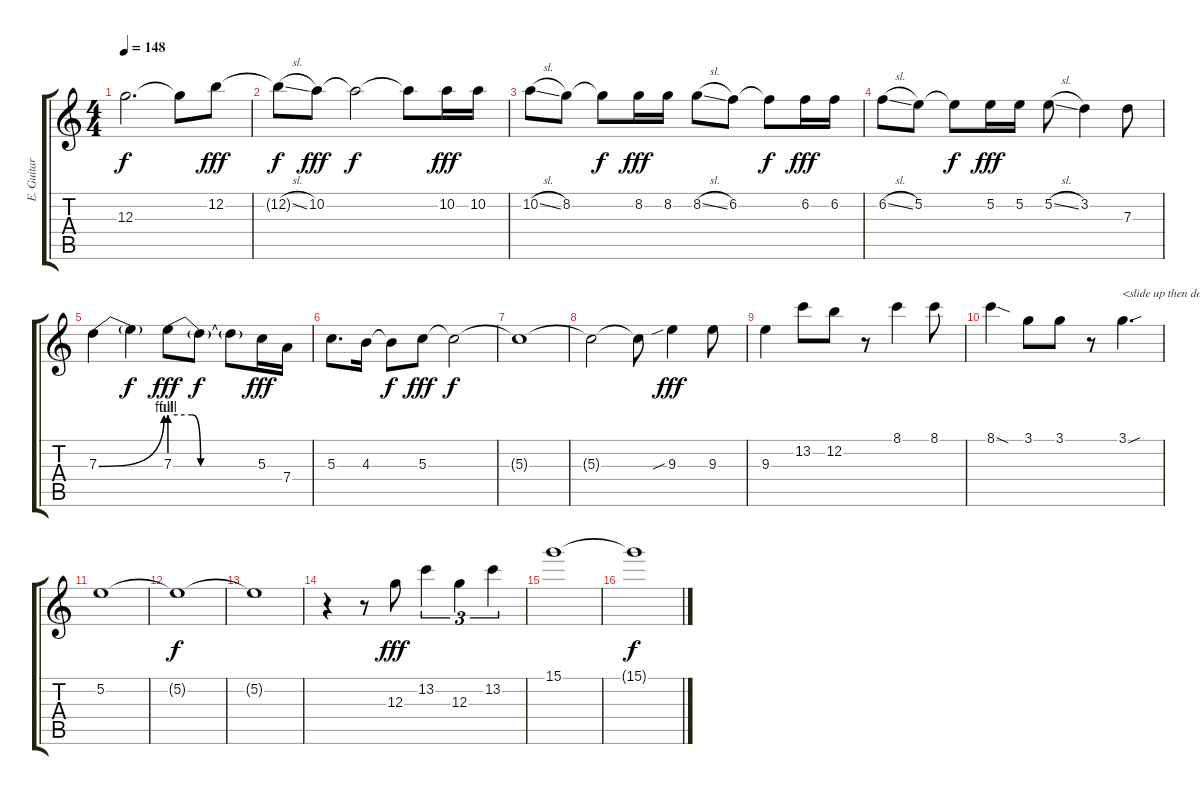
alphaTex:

\track ("E. Guitar III" "E. Guitar ") {instrument overdrivenguitar}
\staff {score tabs}
\tuning (E4 B3 G3 D3 A2 E2) {hide}
\ts (4 4)
\tempo 148
\clef g2
\ks c
12.3{t}.2{d dy f} 12.3{t}.8 12.2.8{dy fff} |
12.2{sl t}.8{dy f} 10.2.8{dy fff} 10.2{t}.2{dy f} 10.2{t}.8 10.2.16{dy fff} 10.2.16 |
10.2{sl}.8 8.2.8 8.2{t}.8{dy f} 8.2.16{dy fff} 8.2.16 8.2{sl}.8 6.2.8 6.2{t}.8{dy f} 6.2.16{dy fff} 6.2.16 |
6.2{sl}.8 5.2.8 5.2{t}.8{dy f} 5.2.16{dy fff} 5.2.16 5.2{sl}.8 3.2.4 7.3.8 |
7.3{be (bend 0 0 60 4)}.4 7.3{t}.4{dy f} 7.3{be (custom 0 4 15 4 21 0 30 0 60 0)}.8{dy fff} 7.3{t}.8{dy f} 7.3{t}.8 5.3.16{dy fff} 7.4.16 |
5.3.8{d} 4.3.16 4.3{t}.8{dy f} 5.3.8{dy fff} 5.3{t}.2{dy f} |
5.3{t}.1 |
5.3{t}.2 5.3{t}.8 9.3{sib}.4{dy fff} 9.3.8 |
9.3.4 13.2.8 12.2.8 r.8 8.1.4 8.1.8 |
8.1{sod}.4 3.1.8 3.1.8 r.8 3.1{sou}.4{d txt "<slide up then down>"} |
5.2.1 |
5.2{t}.1{dy f} |
5.2{t}.1 |
r.4 r.8 12.3.8{dy fff} 13.2.4{tu (3 2)} 12.3.4{tu (3 2)} 13.2.4{tu (3 2)} |
15.1.1 |
15.1{t}.1{dy f}
